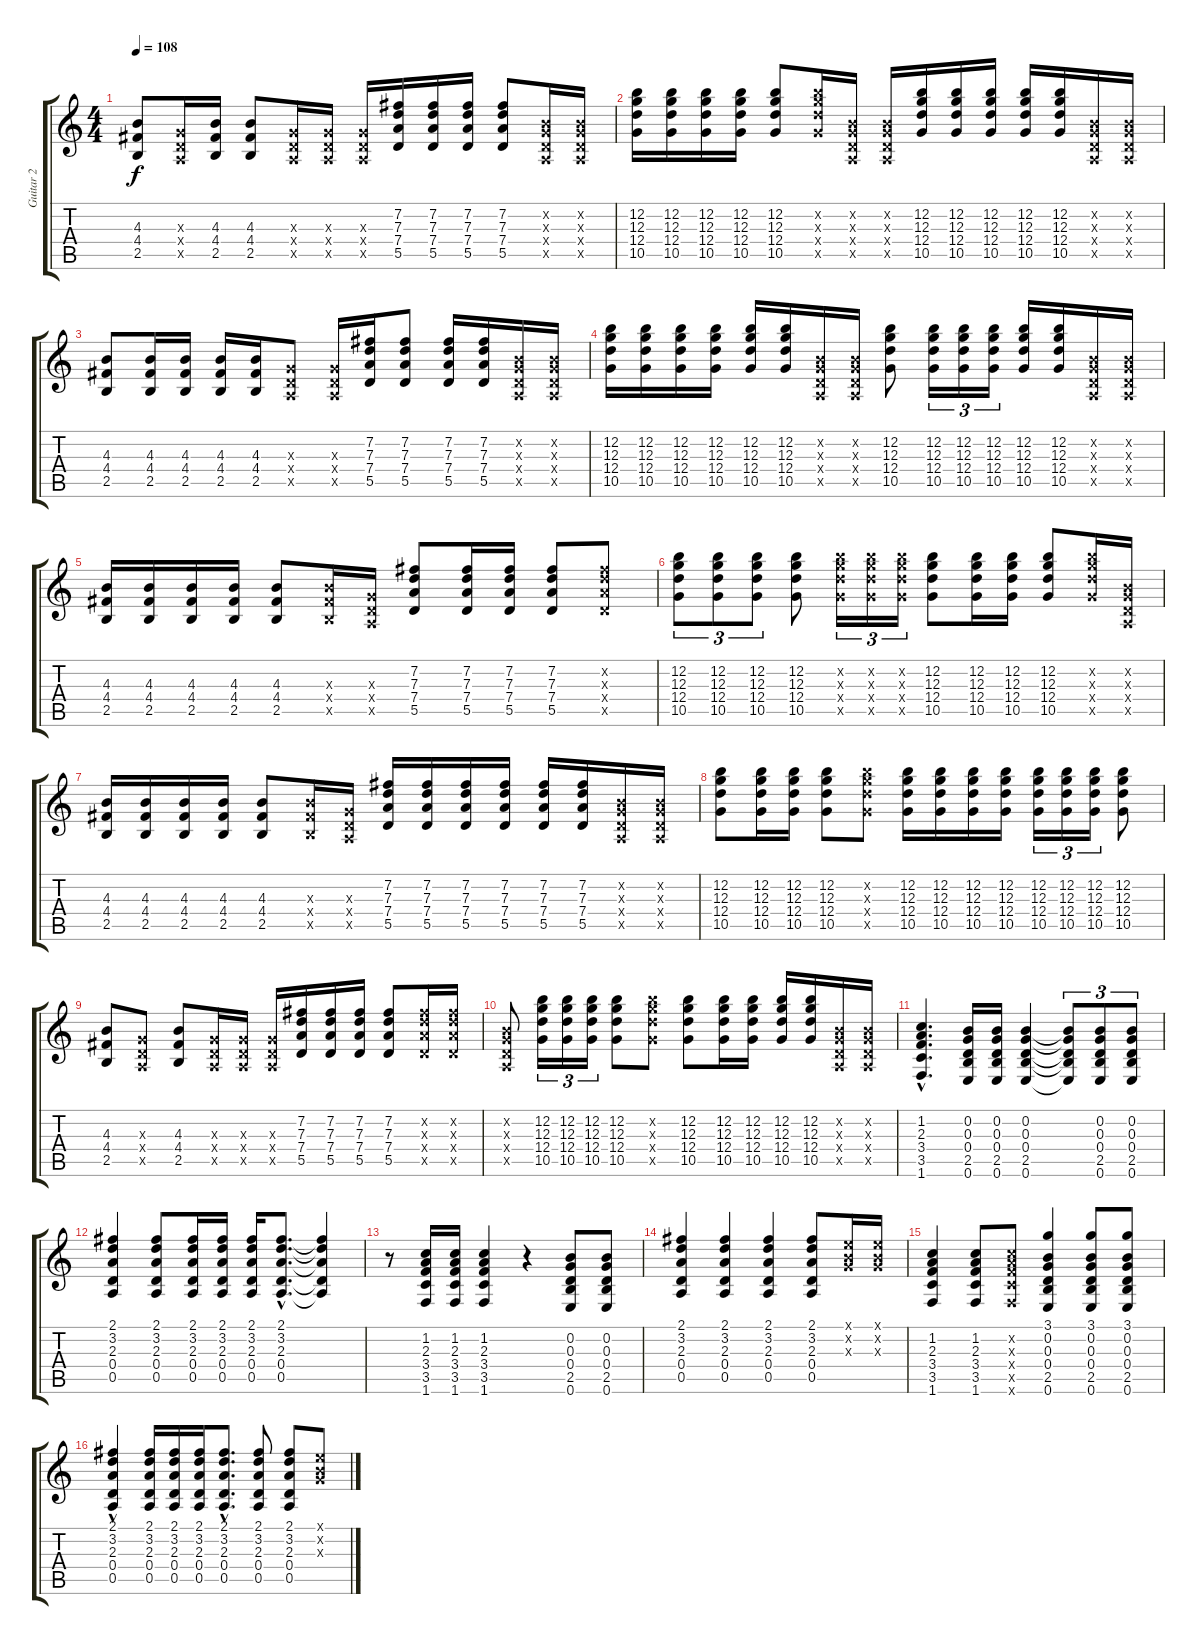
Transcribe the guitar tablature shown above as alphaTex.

\track ("Guitar 2" "Guitar 2") {instrument acousticguitarsteel}
\staff {score tabs}
\tuning (E4 B3 G3 D3 A2 E2) {hide}
\ts (4 4)
\tempo 108
\clef g2
\ks c
(4.3 4.4 2.5).8{dy f} (0.3{x} 0.4{x} 0.5{x}).16 (4.3 4.4 2.5).16 (4.3 4.4 2.5).8 (0.3{x} 0.4{x} 0.5{x}).16 (0.3{x} 0.4{x} 0.5{x}).16 (0.3{x} 0.4{x} 0.5{x}).16 (7.2 7.3 7.4 5.5).16 (7.2 7.3 7.4 5.5).16 (7.2 7.3 7.4 5.5).16 (7.2 7.3 7.4 5.5).8 (0.2{x} 0.3{x} 0.4{x} 0.5{x}).16 (0.2{x} 0.3{x} 0.4{x} 0.5{x}).16 |
(12.2 12.3 12.4 10.5).16 (12.2 12.3 12.4 10.5).16 (12.2 12.3 12.4 10.5).16 (12.2 12.3 12.4 10.5).16 (12.2 12.3 12.4 10.5).8 (12.2{x} 12.3{x} 12.4{x} 10.5{x}).16 (0.2{x} 0.3{x} 0.4{x} 0.5{x}).16 (0.2{x} 0.3{x} 0.4{x} 0.5{x}).16 (12.2 12.3 12.4 10.5).16 (12.2 12.3 12.4 10.5).16 (12.2 12.3 12.4 10.5).16 (12.2 12.3 12.4 10.5).16 (12.2 12.3 12.4 10.5).16 (0.2{x} 0.3{x} 0.4{x} 0.5{x}).16 (0.2{x} 0.3{x} 0.4{x} 0.5{x}).16 |
(4.3 4.4 2.5).8 (4.3 4.4 2.5).16 (4.3 4.4 2.5).16 (4.3 4.4 2.5).16 (4.3 4.4 2.5).16 (0.3{x} 0.4{x} 0.5{x}).8 (0.3{x} 0.4{x} 0.5{x}).16 (7.2 7.3 7.4 5.5).16 (7.2 7.3 7.4 5.5).8 (7.2 7.3 7.4 5.5).16 (7.2 7.3 7.4 5.5).16 (0.2{x} 0.3{x} 0.4{x} 0.5{x}).16 (0.2{x} 0.3{x} 0.4{x} 0.5{x}).16 |
(12.2 12.3 12.4 10.5).16 (12.2 12.3 12.4 10.5).16 (12.2 12.3 12.4 10.5).16 (12.2 12.3 12.4 10.5).16 (12.2 12.3 12.4 10.5).16 (12.2 12.3 12.4 10.5).16 (0.2{x} 0.3{x} 0.4{x} 0.5{x}).16 (0.2{x} 0.3{x} 0.4{x} 0.5{x}).16 (12.2 12.3 12.4 10.5).8 (12.2 12.3 12.4 10.5).16{tu (3 2)} (12.2 12.3 12.4 10.5).16{tu (3 2)} (12.2 12.3 12.4 10.5).16{tu (3 2)} (12.2 12.3 12.4 10.5).16 (12.2 12.3 12.4 10.5).16 (0.2{x} 0.3{x} 0.4{x} 0.5{x}).16 (0.2{x} 0.3{x} 0.4{x} 0.5{x}).16 |
(4.3 4.4 2.5).16 (4.3 4.4 2.5).16 (4.3 4.4 2.5).16 (4.3 4.4 2.5).16 (4.3 4.4 2.5).8 (4.3{x} 4.4{x} 2.5{x}).16 (0.3{x} 0.4{x} 0.5{x}).16 (7.2 7.3 7.4 5.5).8 (7.2 7.3 7.4 5.5).16 (7.2 7.3 7.4 5.5).16 (7.2 7.3 7.4 5.5).8 (7.2{x} 7.3{x} 7.4{x} 5.5{x}).8 |
(12.2 12.3 12.4 10.5).8{tu (3 2)} (12.2 12.3 12.4 10.5).8{tu (3 2)} (12.2 12.3 12.4 10.5).8{tu (3 2)} (12.2 12.3 12.4 10.5).8 (12.2{x} 12.3{x} 12.4{x} 10.5{x}).16{tu (3 2)} (12.2{x} 12.3{x} 12.4{x} 10.5{x}).16{tu (3 2)} (12.2{x} 12.3{x} 12.4{x} 10.5{x}).16{tu (3 2)} (12.2 12.3 12.4 10.5).8 (12.2 12.3 12.4 10.5).16 (12.2 12.3 12.4 10.5).16 (12.2 12.3 12.4 10.5).8 (12.2{x} 12.3{x} 12.4{x} 10.5{x}).16 (0.2{x} 0.3{x} 0.4{x} 0.5{x}).16 |
(4.3 4.4 2.5).16 (4.3 4.4 2.5).16 (4.3 4.4 2.5).16 (4.3 4.4 2.5).16 (4.3 4.4 2.5).8 (4.3{x} 4.4{x} 2.5{x}).16 (0.3{x} 0.4{x} 0.5{x}).16 (7.2 7.3 7.4 5.5).16 (7.2 7.3 7.4 5.5).16 (7.2 7.3 7.4 5.5).16 (7.2 7.3 7.4 5.5).16 (7.2 7.3 7.4 5.5).16 (7.2 7.3 7.4 5.5).16 (0.2{x} 0.3{x} 0.4{x} 0.5{x}).16 (0.2{x} 0.3{x} 0.4{x} 0.5{x}).16 |
(12.2 12.3 12.4 10.5).8 (12.2 12.3 12.4 10.5).16 (12.2 12.3 12.4 10.5).16 (12.2 12.3 12.4 10.5).8 (12.2{x} 12.3{x} 12.4{x} 10.5{x}).8 (12.2 12.3 12.4 10.5).16 (12.2 12.3 12.4 10.5).16 (12.2 12.3 12.4 10.5).16 (12.2 12.3 12.4 10.5).16 (12.2 12.3 12.4 10.5).16{tu (3 2)} (12.2 12.3 12.4 10.5).16{tu (3 2)} (12.2 12.3 12.4 10.5).16{tu (3 2)} (12.2 12.3 12.4 10.5).8 |
(4.3 4.4 2.5).8 (0.3{x} 0.4{x} 0.5{x}).8 (4.3 4.4 2.5).8 (0.3{x} 0.4{x} 0.5{x}).16 (0.3{x} 0.4{x} 0.5{x}).16 (0.3{x} 0.4{x} 0.5{x}).16 (7.2 7.3 7.4 5.5).16 (7.2 7.3 7.4 5.5).16 (7.2 7.3 7.4 5.5).16 (7.2 7.3 7.4 5.5).8 (7.2{x} 7.3{x} 7.4{x} 5.5{x}).16 (7.2{x} 7.3{x} 7.4{x} 5.5{x}).16 |
(0.2{x} 0.3{x} 0.4{x} 0.5{x}).8 (12.2 12.3 12.4 10.5).16{tu (3 2)} (12.2 12.3 12.4 10.5).16{tu (3 2)} (12.2 12.3 12.4 10.5).16{tu (3 2)} (12.2 12.3 12.4 10.5).8 (12.2{x} 12.3{x} 12.4{x} 10.5{x}).8 (12.2 12.3 12.4 10.5).8 (12.2 12.3 12.4 10.5).16 (12.2 12.3 12.4 10.5).16 (12.2 12.3 12.4 10.5).16 (12.2 12.3 12.4 10.5).16 (0.2{x} 0.3{x} 0.4{x} 0.5{x}).16 (0.2{x} 0.3{x} 0.4{x} 0.5{x}).16 |
(1.2{hac} 2.3{hac} 3.4{hac} 3.5{hac} 1.6{hac}).4{d} (0.2 0.3 0.4 2.5 0.6).16 (0.2 0.3 0.4 2.5 0.6).16 (0.2 0.3 0.4 2.5 0.6).4 (0.2{t} 0.3{t} 0.4{t} 2.5{t} 0.6{t}).8{tu (3 2)} (0.2 0.3 0.4 2.5 0.6).8{tu (3 2)} (0.2 0.3 0.4 2.5 0.6).8{tu (3 2)} |
(2.1 3.2 2.3 0.4 0.5).4 (2.1 3.2 2.3 0.4 0.5).8 (2.1 3.2 2.3 0.4 0.5).16 (2.1 3.2 2.3 0.4 0.5).16 (2.1 3.2 2.3 0.4 0.5).16 (2.1{hac} 3.2{hac} 2.3{hac} 0.4{hac} 0.5{hac}).8{d} (2.1{t} 3.2{t} 2.3{t} 0.4{t} 0.5{t}).4 |
r.8 (1.2 2.3 3.4 3.5 1.6).16 (1.2 2.3 3.4 3.5 1.6).16 (1.2 2.3 3.4 3.5 1.6).4 r.4 (0.2 0.3 0.4 2.5 0.6).8 (0.2 0.3 0.4 2.5 0.6).8 |
(2.1 3.2 2.3 0.4 0.5).4 (2.1 3.2 2.3 0.4 0.5).4 (2.1 3.2 2.3 0.4 0.5).4 (2.1 3.2 2.3 0.4 0.5).8 (0.1{x} 0.2{x} 0.3{x}).16 (0.1{x} 0.2{x} 0.3{x}).16 |
(1.2 2.3 3.4 3.5 1.6).4 (1.2 2.3 3.4 3.5 1.6).8 (1.2{x} 2.3{x} 3.4{x} 3.5{x} 1.6{x}).8 (3.1 0.2 0.3 0.4 2.5 0.6).4 (3.1 0.2 0.3 0.4 2.5 0.6).8 (3.1 0.2 0.3 0.4 2.5 0.6).8 |
(2.1 3.2 2.3 0.4{hac} 0.5).4 (2.1 3.2 2.3 0.4 0.5).16 (2.1 3.2 2.3 0.4 0.5).16 (2.1 3.2 2.3 0.4 0.5).16 (2.1{hac} 3.2{hac} 2.3{hac} 0.4{hac} 0.5{hac}).8{d} (2.1 3.2 2.3 0.4 0.5).8 (2.1 3.2 2.3 0.4 0.5).8 (0.1{x} 0.2{x} 0.3{x}).8
